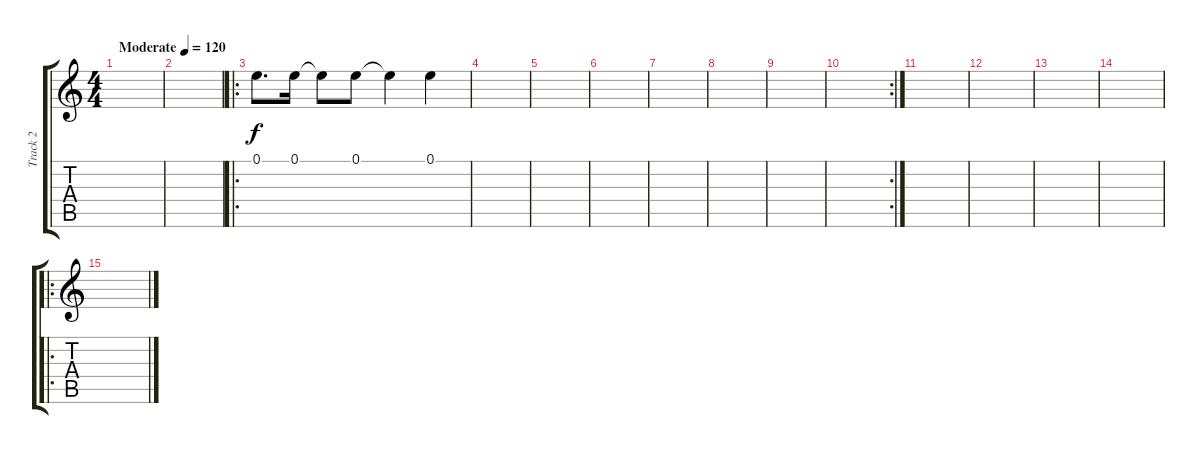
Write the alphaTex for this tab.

\track ("Track 2" "Track 2") {instrument acousticguitarsteel}
\staff {score tabs}
\tuning (E4 B3 G3 D3 A2 E2) {hide}
\ts (4 4)
\tempo (120 "Moderate")
\clef g2
\ks c
|
|
\ro
0.1.8{d} 0.1.16 0.1{t}.8 0.1.8 0.1{t}.4 0.1.4 |
|
|
|
|
|
|
\rc 2
|
|
|
|
|
\ro
